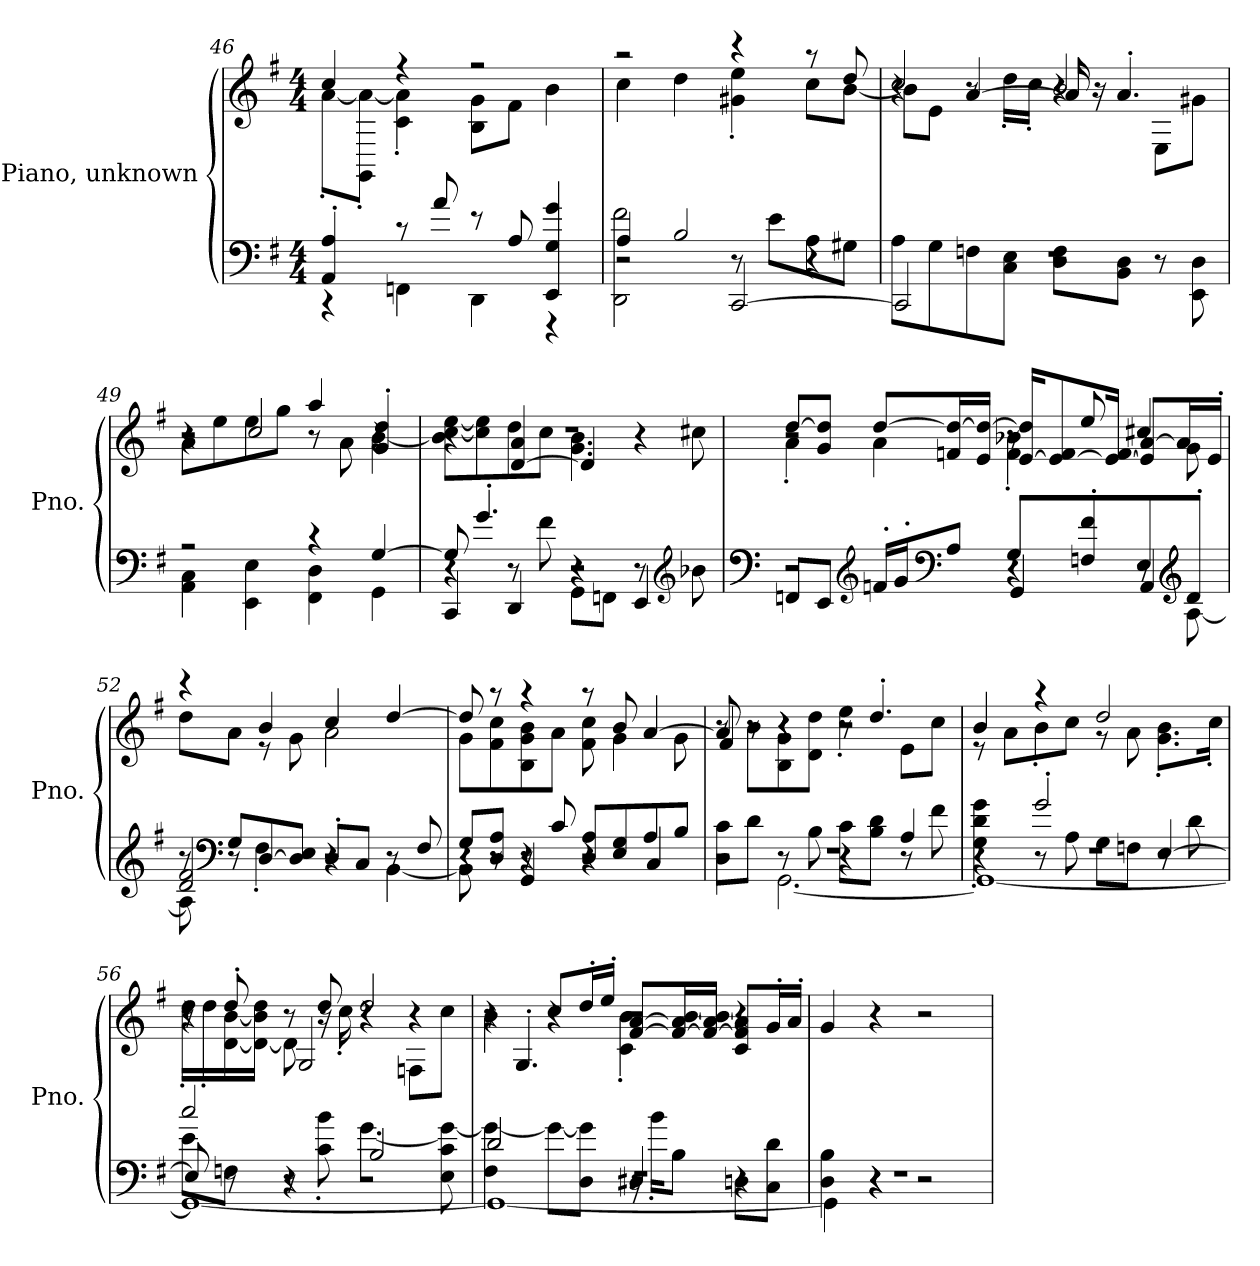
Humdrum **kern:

**kern	**kern
*part1	*part1
*staff2	*staff1
*I"Piano, unknown	*
*I'Pno.	*
!!LO:LB:g=z
*clefF4	*clefG2
*k[f#]	*k[f#]
*M4/4	*M4/4
=46	=46
*^	*^
4AA/' 4A/'	4r	4cc/	[8a'\L
.	.	.	8GG\' 8a\_'J
8r	4FFn\	4r	4c\' 4a\]'
8a/	.	.	.
8r	4DD\	2r	8B\ 8g\L
8A/	.	.	8f#\J
4EE/ 4G/ 4g/	4r	.	4b\
=47	=47	=47	=47
*	*^	*	*
4A/	2DD\ 2f#\	2r	2r	4cc\
2B/	.	.	.	4dd\
.	8r	[2CC/	4r	4g#X\' 4ee\'
.	8e\L	.	.	.
4r	8A\	.	8r	8cc\L
.	8G#X\J	.	8dd/	[8b\J
=48	=48	=48	=48	=48
*	*	*	*	*^
1r	8A\L	2CC/]	2cc/	8b\L]	4r
.	8G\	.	.	8e\J	.
.	8Fn\	.	.	8r	[4a/
.	8C\ 8E\J	.	.	16dd'\LL	.
.	.	.	.	16cc'\JJ	.
.	8D\ 8F\L	2r	2b/	4r	16a/]
.	.	.	.	.	16r
.	8BB\ 8D\J	.	.	.	4.a'/
.	8r	.	.	8E\L	.
.	8EE\ 8D\	.	.	8g#X\J	.
*	*v	*v	*	*	*
=49	=49	=49	=49	=49
2r	4AA\ 4C\	2r	8a\L	4r
.	.	.	8ee\	.
.	4EE\ 4E\	.	8ee\	2cc/
.	.	.	8gg\J	.
4r	4FF#\ 4D\	4aa/	8r	.
.	.	.	8a\	.
[4G/	4GG\	4r	[4b\	4g/' 4dd/'
!!LO:LB:g=z	!!	!!
=50	=50	=50	=50	=50
*	*^	*	*	*
8G/]	4r	4CC/	1r	8b\] [8cc\ [8ee\L	4r
4.g'/	.	.	.	8cc\] 8ee\]	.
.	8r	4DD/	.	8dd\	[4d/ 4a/
.	8f#\	.	.	8cc\J	.
2r	8GG\L	4r	.	4.g\ 4.b\	4d/]
.	8FFn\J	.	.	.	.
.	8r	4EE/	.	.	4r
*clefG2	*	*	*	*	*
.	8b-X\	.	.	8cc#X\	.
=51	=51	=51	=51	=51	=51
*clefF4	*	*	*	*	*
8FFn/L	2r	2r	2r	4a'\	[8dd/L
8EE/J	.	.	.	.	8g/ 8dd/]J
*clefG2	*	*	*	*	*
16fn'/LL	.	.	.	4a\	[8dd/L
16g'/J	.	.	.	.	.
*clefF4	*	*	*	*	*
8A/J	.	.	.	.	16fn/ 16dd/_L
.	.	.	.	.	16e/ 16dd/_JJ
8G/L	4r	4GG/	8r	4f\' 4b-X\'	[16e/ 16dd/]KL
.	.	.	.	.	8e/_ 8f/
8Fn/' 8f/'	.	.	8ee/	.	.
.	.	.	.	.	16e/_ 16f/Jk
8E/	8r	4AA/	4cc#X/	8r	8e/] [8a/L
*clefG2	*	*	*	*	*
8d'/J	[8A\	.	.	8g\	16a/L]
.	.	.	.	.	16e'/JJ
*	*	*	*	*v	*v
!!LO:PB:g=z
=52	=52	=52	=52	=52
8r	8A\]	2d/ 2f#/	4r	8dd\L
*clefF4	*	*	*	*
8G/L	8r	.	.	8a\J
[8D/	4F#'\	.	4b/	8r
8D/] 8E/J	.	.	.	8g\
8D'/L	4r	2r	4cc/	2a\
8C/J	.	.	.	.
8r	[4BB\	.	[4dd/	.
8F#/	.	.	.	.
=53	=53	=53	=53	=53
8G/L	8BB\]	4r	8dd/]	8g\L
8D/ 8A/J	8r	.	8r	8f#\ 8cc\
8r	4r	4GG/	4r	8B\ 8g\ 8b\
8c/	.	.	.	8a\J
8D/ 8A/L	2r	4r	8r	8f#\ 8cc\
8E/ 8G/	.	.	8b/	4g\
8A/	.	4C/	[4a/	.
8B/J	.	.	.	8g\
=54	=54	=54	=54	=54
*	*	*^	*	*^
1r	8c\L	2r	4D\	8a/]	8r	4f#/
.	8d\J	.	.	8r	8b\L	.
.	8r	.	[2.GG\	4r	8B\ 8g\	4r
.	8B\	.	.	.	8d\ 8dd\J	.
.	8c\L	4r	.	8r	4ee'\	2r
.	8B\ 8d\J	.	.	4.dd'/	.	.
.	8r	4A/	.	.	8e\L	.
.	8f#\	.	.	.	8cc\J	.
*	*	*	*	*	*v	*v
=55	=55	=55	=55	=55	=55
1r	4G\' 4d\' 4g\'	4r	1GG_	4b/	8r
.	.	.	.	.	8a\L
.	8r	2g'/	.	4r	8b'\
.	8A\	.	.	.	8cc\J
.	8G\L	.	.	2dd/	8r
.	8Fn\J	.	.	.	8a\
.	8r	[4E/	.	.	8.g\' 8.b\'L
.	8d\	.	.	.	.
.	.	.	.	.	16cc'\Jk
!!LO:LB:g=z
=56	=56	=56	=56	=56	=56
*	*	*	*	*	*^
2cc/	8e\L	8E/]	1GG_	4r	16dd'\LL	8r
.	.	.	.	.	16dd'\	.
.	8Fn\J	8r	.	.	[16d\ [16b\	8dd'/
.	.	.	.	.	16d\_ 16b\] 16dd\JJ	.
.	8r	4r	.	8r	8d\]	2G/
.	8c\' 8b\'	.	.	8dd/	16r	.
.	.	.	.	.	16cc'\	.
2r	[4.g\	2B/	.	2dd/	4r	.
.	.	.	.	.	8Fn\L	4r
.	8E\ 8c\ 8g\_	.	.	.	8cc\J	.
=57	=57	=57	=57	=57	=57	=57
1r	4F#\ 4g\_	2d/	1GG_	4r	4b\	8r
.	.	.	.	.	.	4.G'/
.	8g\L_	.	.	8cc/L	4r	.
.	8D\ 8g\]J	.	.	16dd'/L	.	.
.	.	.	.	16ee'/JJ	.	.
.	16r	4D#X/	.	[8f#/ [8a/L	4c\' 4b\'	2r
.	16b'\KL	.	.	.	.	.
.	8B\J	.	.	16f#/_ 16a/_ 16b/L	.	.
.	.	.	.	16f#/_ 16a/_ 16b/JJ	.	.
.	8Dn\L	4r	.	8c/ 8f#/] 8a/]L	4r	.
.	8C\ 8d\J	.	.	16g'/L	.	.
.	.	.	.	16a'/JJ	.	.
*	*	*v	*v	*	*	*
*	*	*	*v	*v	*v
=58	=58	=58	=58
1r	4D\ 4B\	4GG\]	4g/
.	4r	4r	4r
.	2r	2r	2r
*v	*v	*v	*
=	=
*-	*-
